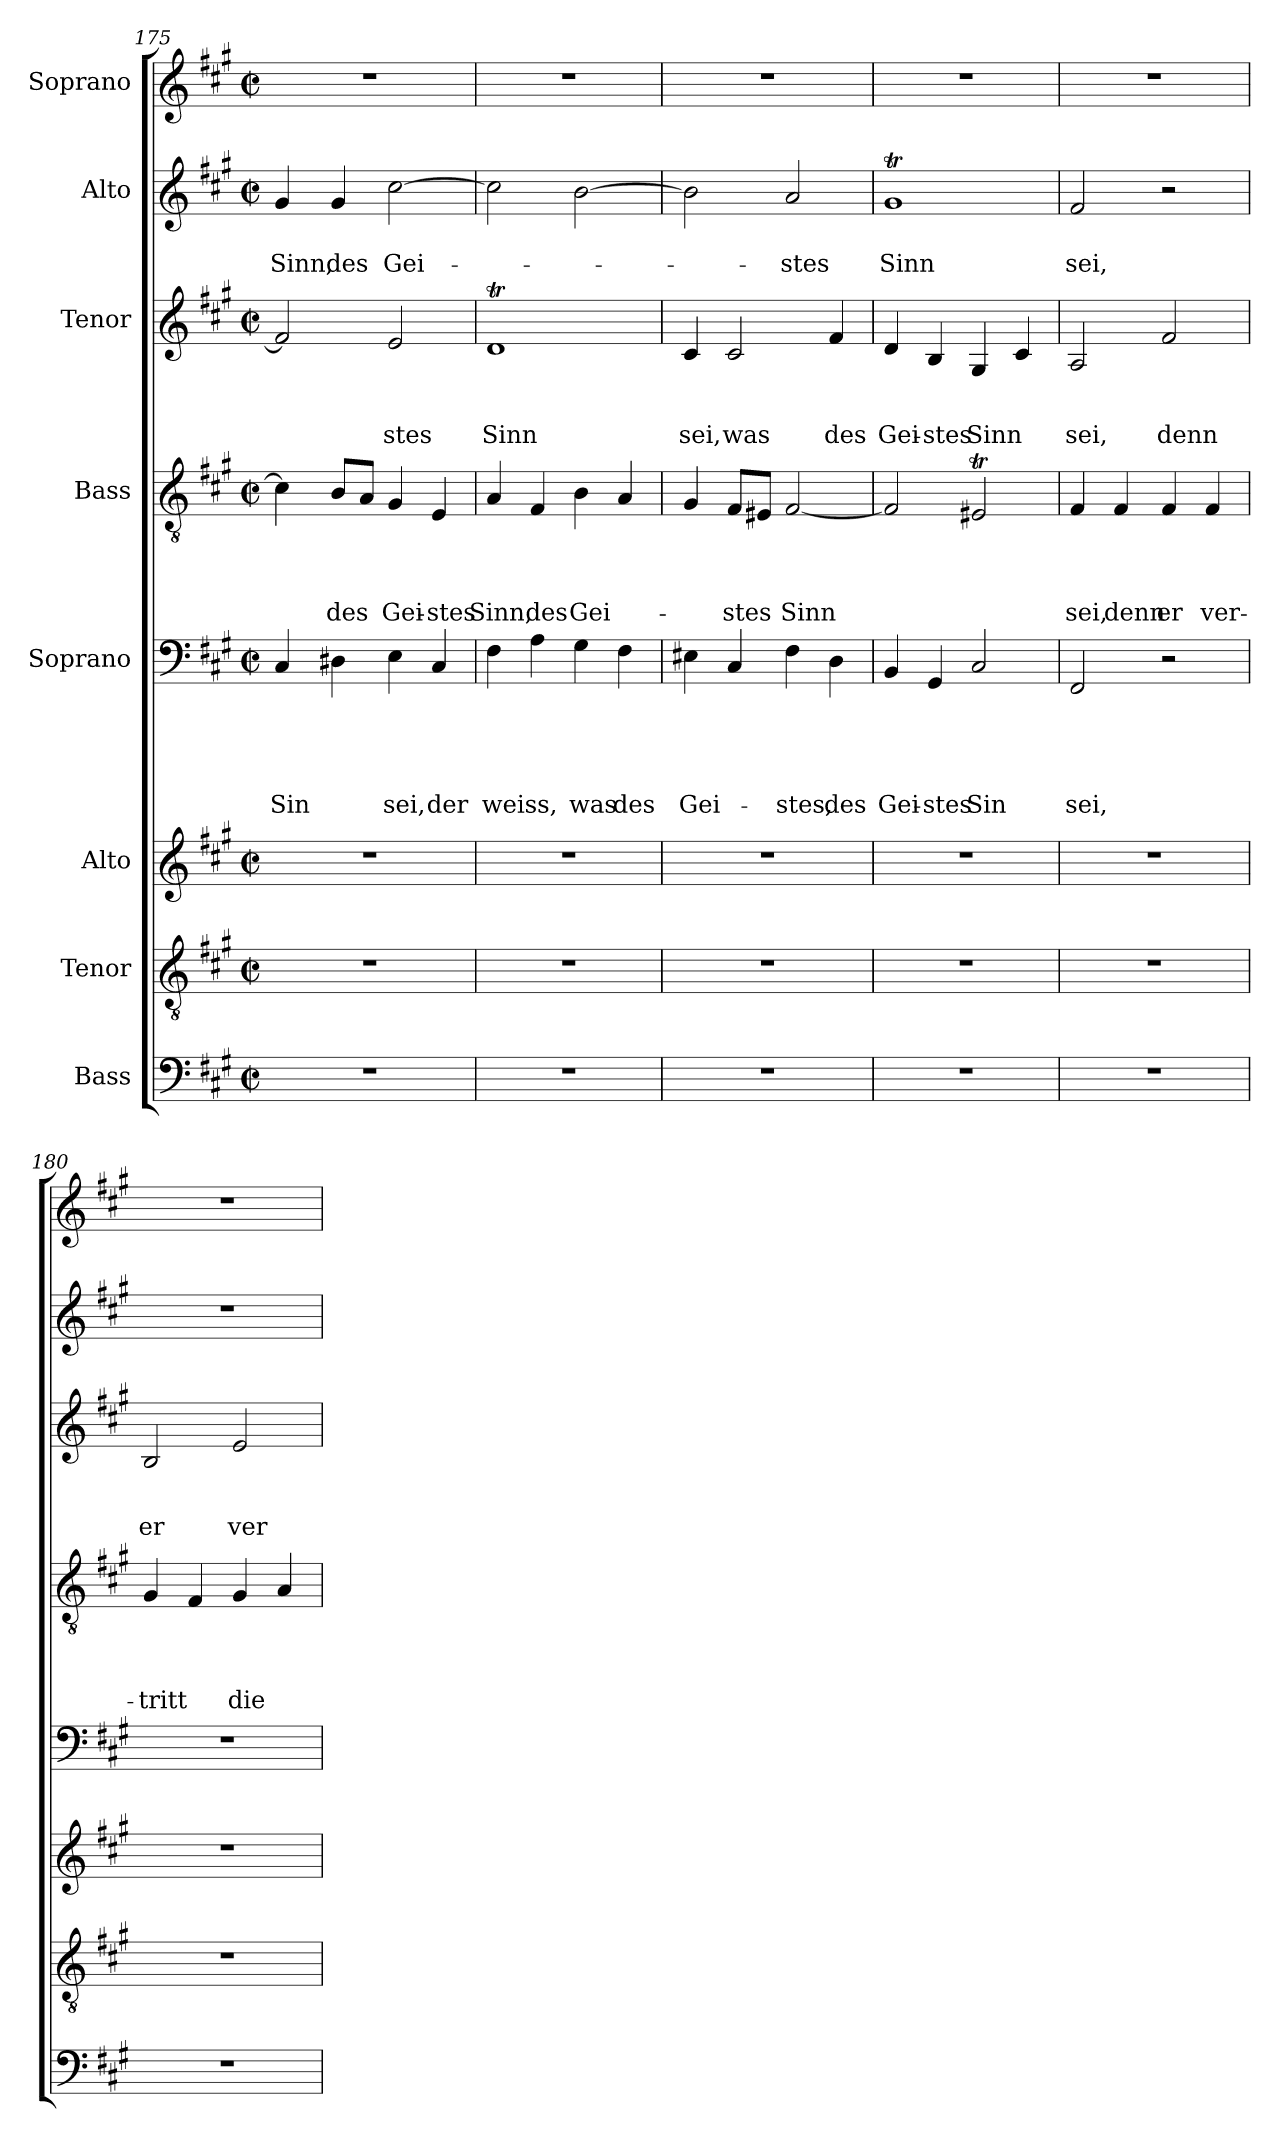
**kern	**kern	**kern	**kern	**text	**text	**text	**text	**text	**kern	**text	**text	**text	**text	**kern	**text	**text	**text	**kern	**text	**text	**kern
*part8	*part7	*part6	*part5	*part5	*part5	*part5	*part5	*part5	*part4	*part4	*part4	*part4	*part4	*part3	*part3	*part3	*part3	*part2	*part2	*part2	*part1
*staff8	*staff7	*staff6	*staff5	*staff5	*staff5	*staff5	*staff5	*staff5	*staff4	*staff4	*staff4	*staff4	*staff4	*staff3	*staff3	*staff3	*staff3	*staff2	*staff2	*staff2	*staff1
*I"Bass	*I"Tenor	*I"Alto	*I"Soprano	*	*	*	*	*	*I"Bass	*	*	*	*	*I"Tenor	*	*	*	*I"Alto	*	*	*I"Soprano
*clefF4	*clefGv2	*clefG2	*clefF4	*	*	*	*	*	*clefGv2	*	*	*	*	*clefG2	*	*	*	*clefG2	*	*	*clefG2
*k[f#c#g#]	*k[f#c#g#]	*k[f#c#g#]	*k[f#c#g#]	*	*	*	*	*	*k[f#c#g#]	*	*	*	*	*k[f#c#g#]	*	*	*	*k[f#c#g#]	*	*	*k[f#c#g#]
*A:	*A:	*A:	*A:	*	*	*	*	*	*A:	*	*	*	*	*A:	*	*	*	*A:	*	*	*A:
*M2/2	*M2/2	*M2/2	*M2/2	*	*	*	*	*	*M2/2	*	*	*	*	*M2/2	*	*	*	*M2/2	*	*	*M2/2
*met(c|)	*met(c|)	*met(c|)	*met(c|)	*	*	*	*	*	*met(c|)	*	*	*	*	*met(c|)	*	*	*	*met(c|)	*	*	*met(c|)
=175	=175	=175	=175	=175	=175	=175	=175	=175	=175	=175	=175	=175	=175	=175	=175	=175	=175	=175	=175	=175	=175
!	!	!	!	!	!	!	!	!LO:LY:b	!	!	!	!	!	!	!	!	!	!	!	!LO:LY:b	!
1r	1r	1r	4C#/	.	.	.	.	Sin	4c#\]	.	.	.	.	2f#/]	.	.	.	4g#/	.	Sinn,	1r
!	!	!	!	!	!	!	!	!	!	!	!	!	!LO:LY:b	!	!	!	!	!	!	!LO:LY:b	!
.	.	.	4D#X\	.	.	.	.	.	8B/L	.	.	.	des	.	.	.	.	4g#/	.	des	.
.	.	.	.	.	.	.	.	.	8A/J	.	.	.	.	.	.	.	.	.	.	.	.
!	!	!	!	!	!	!	!	!LO:LY:b	!	!	!	!	!LO:LY:b	!	!	!	!LO:LY:b	!	!	!LO:LY:b	!
.	.	.	4E\	.	.	.	.	sei,	4G#/	.	.	.	Gei-	2e/	.	.	-stes	[>2cc#\	.	Gei-	.
!	!	!	!	!	!	!	!	!LO:LY:b	!	!	!	!	!LO:LY:b:rj	!	!	!	!	!	!	!	!
.	.	.	4C#/	.	.	.	.	der	4E/	.	.	.	-stes	.	.	.	.	.	.	.	.
=176	=176	=176	=176	=176	=176	=176	=176	=176	=176	=176	=176	=176	=176	=176	=176	=176	=176	=176	=176	=176	=176
!	!	!	!	!	!	!	!	!LO:LY:b	!	!	!	!	!LO:LY:b	!	!	!	!LO:LY:b	!	!	!	!
1r	1r	1r	4F#\	.	.	.	.	weiss,	4A/	.	.	.	Sinn,	1dT	.	.	Sinn	2cc#\]	.	.	1r
!	!	!	!	!	!	!	!	!	!	!	!	!	!LO:LY:b	!	!	!	!	!	!	!	!
.	.	.	4A\	.	.	.	.	.	4F#/	.	.	.	des	.	.	.	.	.	.	.	.
!	!	!	!	!	!	!	!	!LO:LY:b	!	!	!	!	!LO:LY:b	!	!	!	!	!	!	!	!
.	.	.	4G#\	.	.	.	.	was	4B\	.	.	.	Gei-	.	.	.	.	[>2b\	.	.	.
!	!	!	!	!	!	!	!	!LO:LY:b	!	!	!	!	!	!	!	!	!	!	!	!	!
.	.	.	4F#\	.	.	.	.	des	4A/	.	.	.	.	.	.	.	.	.	.	.	.
=177	=177	=177	=177	=177	=177	=177	=177	=177	=177	=177	=177	=177	=177	=177	=177	=177	=177	=177	=177	=177	=177
!	!	!	!	!	!	!	!	!LO:LY:b	!	!	!	!	!	!	!	!	!LO:LY:b	!	!	!	!
1r	1r	1r	4E#X\	.	.	.	.	Gei-	4G#/	.	.	.	.	4c#/	.	.	sei,	2b\]	.	.	1r
!	!	!	!	!	!	!	!	!	!	!	!	!	!LO:LY:b	!	!	!	!LO:LY:b	!	!	!	!
.	.	.	4C#/	.	.	.	.	.	8F#/L	.	.	.	-stes	2c#/	.	.	was	.	.	.	.
.	.	.	.	.	.	.	.	.	8E#X/J	.	.	.	.	.	.	.	.	.	.	.	.
!	!	!	!	!	!	!	!	!LO:LY:b	!	!	!	!	!LO:LY:b	!	!	!	!	!	!	!LO:LY:b	!
.	.	.	4F#\	.	.	.	.	-stes,	[<2F#/	.	.	.	Sinn	.	.	.	.	2a/	.	-stes	.
!	!	!	!	!	!	!	!	!LO:LY:b	!	!	!	!	!	!	!	!	!LO:LY:b	!	!	!	!
.	.	.	4D\	.	.	.	.	des	.	.	.	.	.	4f#/	.	.	des	.	.	.	.
=178	=178	=178	=178	=178	=178	=178	=178	=178	=178	=178	=178	=178	=178	=178	=178	=178	=178	=178	=178	=178	=178
!	!	!	!	!	!	!	!	!LO:LY:b	!	!	!	!	!	!	!	!	!LO:LY:b	!	!	!LO:LY:b	!
1r	1r	1r	4BB/	.	.	.	.	Gei-	2F#/]	.	.	.	.	4d/	.	.	Gei-	1g#t	.	Sinn	1r
!	!	!	!	!	!	!	!	!LO:LY:b:rj	!	!	!	!	!	!	!	!	!LO:LY:b:rj	!	!	!	!
.	.	.	4GG#/	.	.	.	.	-stes	.	.	.	.	.	4B/	.	.	-stes	.	.	.	.
!	!	!	!	!	!	!	!	!LO:LY:b	!	!	!	!	!	!	!	!	!LO:LY:b	!	!	!	!
.	.	.	2C#/	.	.	.	.	Sin	2E#Xt/	.	.	.	.	4G#/	.	.	Sinn	.	.	.	.
.	.	.	.	.	.	.	.	.	.	.	.	.	.	4c#/	.	.	.	.	.	.	.
=179	=179	=179	=179	=179	=179	=179	=179	=179	=179	=179	=179	=179	=179	=179	=179	=179	=179	=179	=179	=179	=179
!	!	!	!	!	!	!	!	!LO:LY:b	!	!	!	!	!LO:LY:b	!	!	!	!LO:LY:b	!	!	!LO:LY:b	!
1r	1r	1r	2FF#/	.	.	.	.	sei,	4F#/	.	.	.	sei,	2A/	.	.	sei,	2f#/	.	sei,	1r
!	!	!	!	!	!	!	!	!	!	!	!	!	!LO:LY:b	!	!	!	!	!	!	!	!
.	.	.	.	.	.	.	.	.	4F#/	.	.	.	denn	.	.	.	.	.	.	.	.
!	!	!	!	!	!	!	!	!	!	!	!	!	!LO:LY:b	!	!	!	!LO:LY:b	!	!	!	!
.	.	.	2r	.	.	.	.	.	4F#/	.	.	.	er	2f#/	.	.	denn	2r	.	.	.
!	!	!	!	!	!	!	!	!	!	!	!	!	!LO:LY:b	!	!	!	!	!	!	!	!
.	.	.	.	.	.	.	.	.	4F#/	.	.	.	ver-	.	.	.	.	.	.	.	.
=180	=180	=180	=180	=180	=180	=180	=180	=180	=180	=180	=180	=180	=180	=180	=180	=180	=180	=180	=180	=180	=180
!	!	!	!	!	!	!	!	!	!	!	!	!	!LO:LY:b	!	!	!	!LO:LY:b	!	!	!	!
1r	1r	1r	1r	.	.	.	.	.	4G#/	.	.	.	-tritt	2B/	.	.	er	1r	.	.	1r
.	.	.	.	.	.	.	.	.	4F#/	.	.	.	.	.	.	.	.	.	.	.	.
!	!	!	!	!	!	!	!	!	!	!	!	!	!LO:LY:b	!	!	!	!LO:LY:b	!	!	!	!
.	.	.	.	.	.	.	.	.	4G#/	.	.	.	die	2e/	.	.	ver-	.	.	.	.
.	.	.	.	.	.	.	.	.	4A/	.	.	.	.	.	.	.	.	.	.	.	.
=	=	=	=	=	=	=	=	=	=	=	=	=	=	=	=	=	=	=	=	=	=
*-	*-	*-	*-	*-	*-	*-	*-	*-	*-	*-	*-	*-	*-	*-	*-	*-	*-	*-	*-	*-	*-
